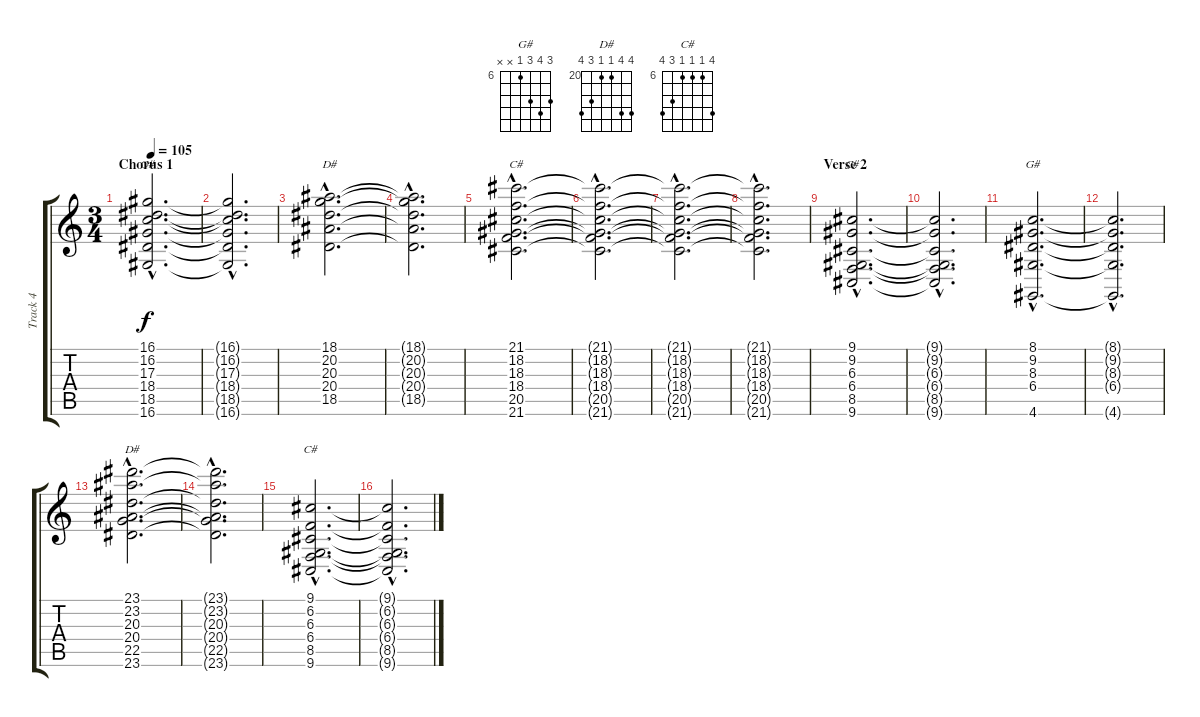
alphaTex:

\track ("Track 4" "Track 4") {instrument stringensemble2}
\staff {score tabs}
\tuning (E4 B3 G3 D3 A2 E2) {hide}
\chord ("G#" 16 16 17 18 18 16) {firstfret 16}
\chord ("D#" 18 20 20 20 18 x) {firstfret 18}
\chord ("C#" 21 18 18 18 20 21) {firstfret 18}
\chord ("C#" 9 9 6 6 8 9) {firstfret 6}
\chord ("G#" 8 9 8 6 x x) {firstfret 6}
\chord ("D#" 23 23 20 20 22 23) {firstfret 20}
\chord ("C#" 9 6 6 6 8 9) {firstfret 6}
\ts (3 4)
\section ("" "Chorus 1")
\tempo 105
\clef g2
\ks c
(16.1{hac} 16.2{hac} 17.3{hac} 18.4{hac} 18.5{hac} 16.6{hac}).2{d ch "G#" dy f} |
(16.1{hac t} 16.2{hac t} 17.3{hac t} 18.4{hac t} 18.5{hac t} 16.6{hac t}).2{d} |
(18.1{hac} 20.2{hac} 20.3{hac} 20.4{hac} 18.5{hac}).2{d ch "D#"} |
(18.1{hac t} 20.2{hac t} 20.3{hac t} 20.4{hac t} 18.5{hac t}).2{d} |
(21.1{hac} 18.2{hac} 18.3{hac} 18.4{hac} 20.5{hac} 21.6{hac}).2{d ch "C#"} |
(21.1{hac t} 18.2{hac t} 18.3{hac t} 18.4{hac t} 20.5{hac t} 21.6{hac t}).2{d} |
(21.1{hac t} 18.2{hac t} 18.3{hac t} 18.4{hac t} 20.5{hac t} 21.6{hac t}).2{d} |
(21.1{hac t} 18.2{hac t} 18.3{hac t} 18.4{hac t} 20.5{hac t} 21.6{hac t}).2{d} |
\section ("" "Verse 2")
(9.1{hac} 9.2{hac} 6.3{hac} 6.4{hac} 8.5{hac} 9.6{hac}).2{d ch "C#"} |
(9.1{hac t} 9.2{hac t} 6.3{hac t} 6.4{hac t} 8.5{hac t} 9.6{hac t}).2{d} |
(8.1{hac} 9.2{hac} 8.3{hac} 6.4{hac} 4.6{hac}).2{d ch "G#"} |
(8.1{hac t} 9.2{hac t} 8.3{hac t} 6.4{hac t} 4.6{hac t}).2{d} |
(23.1{hac} 23.2{hac} 20.3{hac} 20.4{hac} 22.5{hac} 23.6{hac}).2{d ch "D#"} |
(23.1{hac t} 23.2{hac t} 20.3{hac t} 20.4{hac t} 22.5{hac t} 23.6{hac t}).2{d} |
(9.1{hac} 6.2{hac} 6.3{hac} 6.4{hac} 8.5{hac} 9.6{hac}).2{d ch "C#"} |
(9.1{hac t} 6.2{hac t} 6.3{hac t} 6.4{hac t} 8.5{hac t} 9.6{hac t}).2{d}
